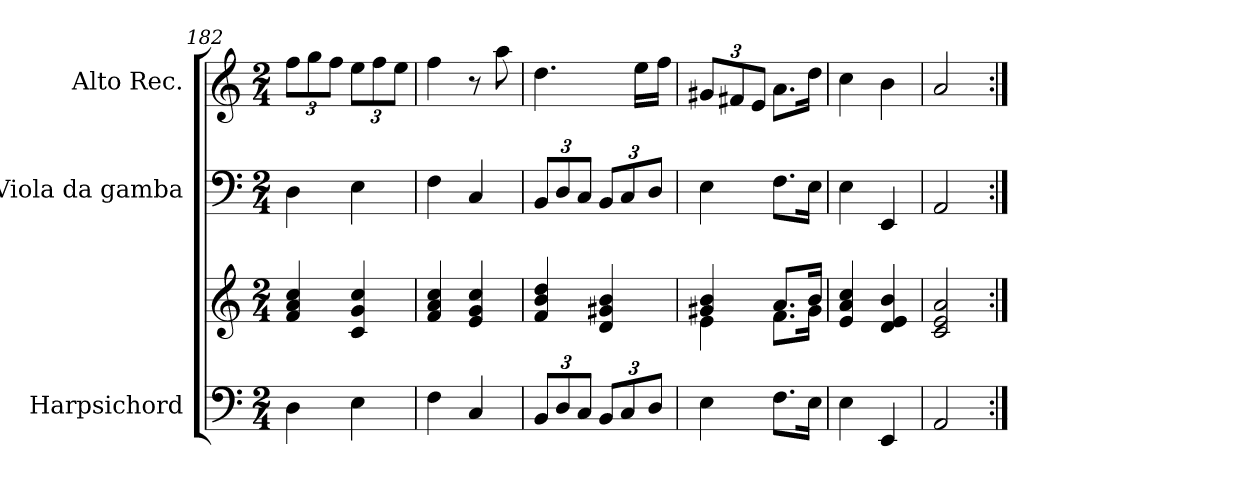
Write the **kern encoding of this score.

**kern	**kern	**kern	**kern
*part3	*part3	*part2	*part1
*staff4	*staff3	*staff2	*staff1
*I"Harpsichord	*	*I"Viola da gamba	*I"Alto Rec.
*I'Hch.	*	*I'Vla. d. g.	*I'A.
*clefF4	*clefG2	*clefF4	*clefG2
*k[]	*k[]	*k[]	*k[]
*M2/4	*M2/4	*M2/4	*M2/4
*	*	*	*Xbrackettup
=182	=182	=182	=182
4D\	4f/ 4a/ 4cc/	4D\	12ff\L
.	.	.	12gg\
.	.	.	12ff\J
4E\	4c/ 4g/ 4cc/	4E\	12ee\L
.	.	.	12ff\
.	.	.	12ee\J
=183	=183	=183	=183
4F\	4f/ 4a/ 4cc/	4F\	4ff\
4C/	4e/ 4g/ 4cc/	4C/	8r
.	.	.	8aa\
=184	=184	=184	=184
*Xbrackettup	*	*Xbrackettup	*
12BB/L	4f/ 4b/ 4dd/	12BB/L	4.dd\
12D/	.	12D/	.
12C/J	.	12C/J	.
12BB/L	4d/ 4g#X/ 4b/	12BB/L	.
12C/	.	12C/	.
.	.	.	16ee\LL
12D/J	.	12D/J	.
.	.	.	16ff\JJ
=185	=185	=185	=185
*	*^	*	*
4E\	4g#X/ 4b/	4e\	4E\	12g#X/L
.	.	.	.	12f#X/
.	.	.	.	12e/J
8.F\L	8.a/L	8.f\L	8.F\L	8.a\L
16E\Jk	16b/Jk	16g#\Jk	16E\Jk	16dd\Jk
*	*v	*v	*	*
=186	=186	=186	=186
4E\	4e/ 4a/ 4cc/	4E\	4cc\
4EE/	4d/ 4e/ 4b/	4EE/	4b\
=187	=187	=187	=187
2AA/	2c/ 2e/ 2a/	2AA/	2a/
=:|!	=:|!	=:|!	=:|!
*-	*-	*-	*-
